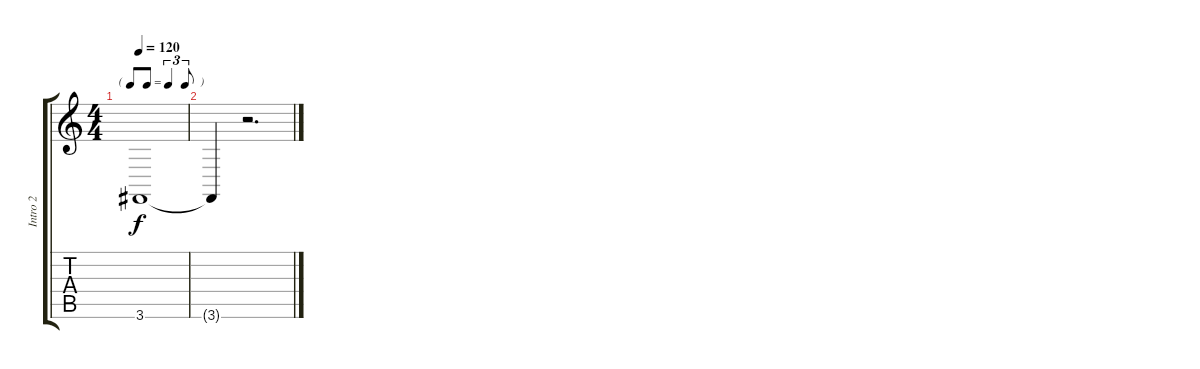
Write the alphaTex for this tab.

\track ("Intro 2" "Intro 2") {instrument stringensemble1}
\staff {score tabs}
\tuning (Eb4 Bb3 Gb3 Db3 Ab2 Eb2) {hide}
\ts (4 4)
\tf triplet8th
\tempo 120
\clef g2
\ks c
3.6.1{dy f} |
3.6{t}.4 r.2{d}
